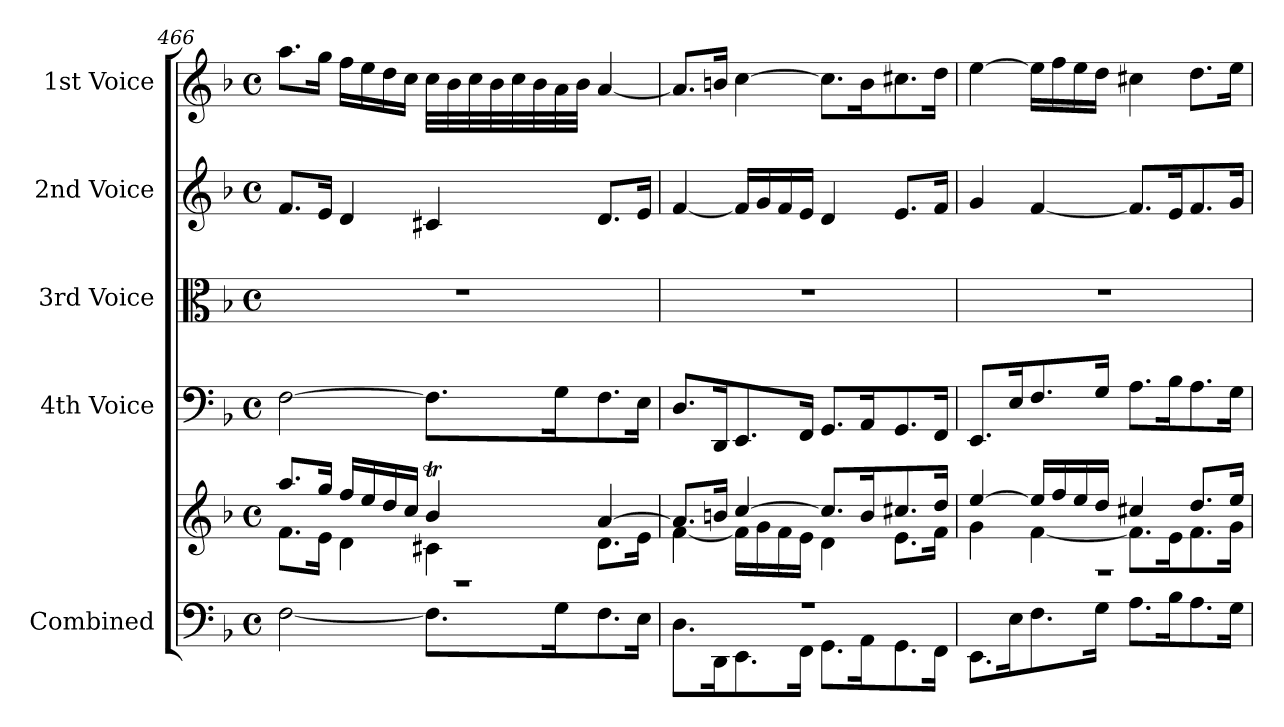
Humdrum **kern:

**kern	**kern	**kern	**kern	**kern	**kern
*part5	*part5	*part4	*part3	*part2	*part1
*staff6	*staff5	*staff4	*staff3	*staff2	*staff1
*I"Combined	*	*I"4th Voice	*I"3rd Voice	*I"2nd Voice	*I"1st Voice
*clefF4	*clefG2	*clefF4	*clefC3	*clefG2	*clefG2
*k[b-]	*k[b-]	*k[b-]	*k[b-]	*k[b-]	*k[b-]
*M4/4	*M4/4	*M4/4	*M4/4	*M4/4	*M4/4
*met(c)	*met(c)	*met(c)	*met(c)	*met(c)	*met(c)
=466	=466	=466	=466	=466	=466
*^	*^	*	*	*	*
1r	[2F\	8.aa/L	8.f\L	[2F\	1r	8.f/L	8.aa\L
.	.	16gg/Jk	16e\Jk	.	.	16e/Jk	16gg\Jk
.	.	16ff/LL	4d\	.	.	4d/	16ff\LL
.	.	16ee/	.	.	.	.	16ee\
.	.	16dd/	.	.	.	.	16dd\
.	.	16cc/JJ	.	.	.	.	16cc\JJ
.	8.F\L]	4b-T/	4c#X\	8.F\L]	.	4c#X/	32cc\LLL
.	.	.	.	.	.	.	32b-\
.	.	.	.	.	.	.	32cc\
.	.	.	.	.	.	.	32b-\
.	.	.	.	.	.	.	32cc\
.	.	.	.	.	.	.	32b-\
.	16G\K	.	.	16G\K	.	.	32a\
.	.	.	.	.	.	.	32b-\JJJ
.	8.F\	[4a/	8.d\L	8.F\	.	8.d/L	[4a/
.	16E\Jk	.	16e\Jk	16E\Jk	.	16e/Jk	.
!!LO:LB:g=z
=467	=467	=467	=467	=467	=467	=467	=467
1r	8.D\L	8.a/L]	[4f\	8.D/L	1r	[4f/	8.a/L]
.	16DD\K	16bn/Jk	.	16DD/K	.	.	16bn/Jk
.	8.EE\	[4cc/	16f\LL]	8.EE/	.	16f/LL]	[4cc\
.	.	.	16g\	.	.	16g/	.
.	.	.	16f\	.	.	16f/	.
.	16FF\Jk	.	16e\JJ	16FF/Jk	.	16e/JJ	.
.	8.GG\L	8.cc/L]	4d\	8.GG/L	.	4d/	8.cc\L]
.	16AA\K	16b/K	.	16AA/K	.	.	16b\K
.	8.GG\	8.cc#X/	8.e\L	8.GG/	.	8.e/L	8.cc#X\
.	16FF\Jk	16dd/Jk	16f\Jk	16FF/Jk	.	16f/Jk	16dd\Jk
=468	=468	=468	=468	=468	=468	=468	=468
1r	8.EE\L	[4ee/	4g\	8.EE/L	1r	4g/	[4ee\
.	16E\K	.	.	16E/K	.	.	.
.	8.F\	16ee/LL]	[4f\	8.F/	.	[4f/	16ee\LL]
.	.	16ff/	.	.	.	.	16ff\
.	.	16ee/	.	.	.	.	16ee\
.	16G\Jk	16dd/JJ	.	16G/Jk	.	.	16dd\JJ
.	8.A\L	4cc#X/	8.f\L]	8.A\L	.	8.f/L]	4cc#X\
.	16B-\K	.	16e\K	16B-\K	.	16e/K	.
.	8.A\	8.dd/L	8.f\	8.A\	.	8.f/	8.dd\L
.	16G\Jk	16ee/Jk	16g\Jk	16G\Jk	.	16g/Jk	16ee\Jk
*v	*v	*	*	*	*	*	*
*	*v	*v	*	*	*	*
=	=	=	=	=	=
*-	*-	*-	*-	*-	*-
